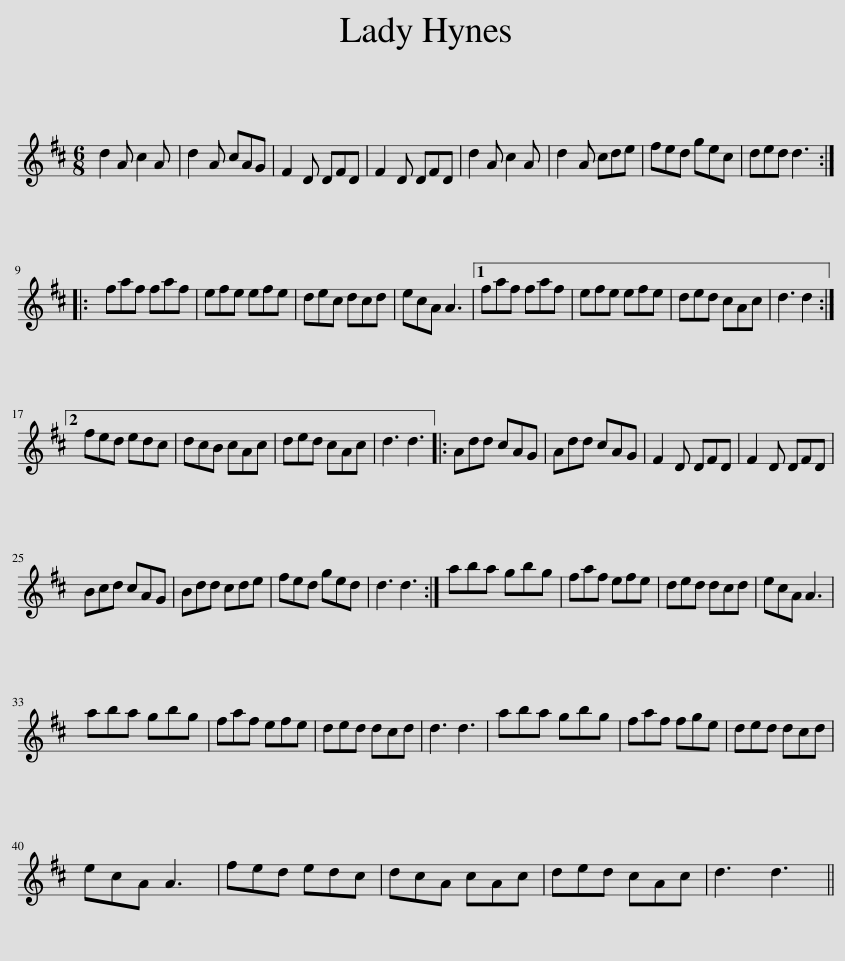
X:1
L:1/8
M:6/8
I:linebreak $
K:D
V:1 treble
V:1
 d2 A c2 A | d2 A cAG | F2 D DFD | F2 D DFD | d2 A c2 A | %5
 d2 A cde | fed gec | ded d3 ::$ faf faf | efe efe | %10
 dec dcd | ecA A3 |1 faf faf | efe efe | ded cAc | %15
 d3 d2 :|2$ fed edc | dcB cAc | ded cAc | d3 d3 |: %20
 Add cAG | Add cAG | F2 D DFD | F2 D DFD |$ Bcd cAG | %25
 Bdd cde | fed ged | d3 d3 :| aba gbg | faf efe | %30
 ded dcd | ecA A3 |$ aba gbg | faf efe | ded dcd | %35
 d3 d3 | aba gbg | faf fge | ded dcd |$ ecA A3 | %40
 fed edc | dcA cAc | ded cAc | d3 d3 || %44
